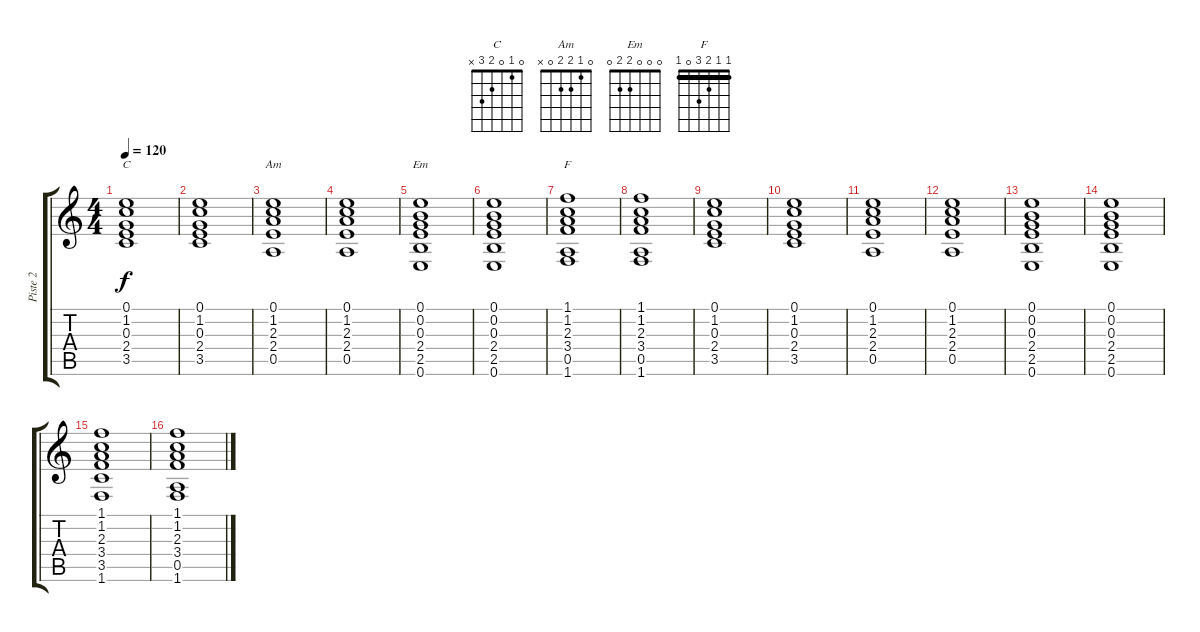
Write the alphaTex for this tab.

\track ("Piste 2" "Piste 2") {instrument acousticguitarnylon}
\staff {score tabs}
\tuning (E4 B3 G3 D3 A2 E2) {hide}
\chord ("C" 0 1 0 2 3 x)
\chord ("Am" 0 1 2 2 0 x)
\chord ("Em" 0 0 0 2 2 0)
\chord ("F" 1 1 2 3 0 1) {barre 1}
\ts (4 4)
\tempo 120
\clef g2
\ks c
(0.1 1.2 0.3 2.4 3.5).1{ch "C" dy f} |
(0.1 1.2 0.3 2.4 3.5).1 |
(0.1 1.2 2.3 2.4 0.5).1{ch "Am"} |
(0.1 1.2 2.3 2.4 0.5).1 |
(0.1 0.2 0.3 2.4 2.5 0.6).1{ch "Em"} |
(0.1 0.2 0.3 2.4 2.5 0.6).1 |
(1.1 1.2 2.3 3.4 0.5 1.6).1{ch "F"} |
(1.1 1.2 2.3 3.4 0.5 1.6).1 |
(0.1 1.2 0.3 2.4 3.5).1 |
(0.1 1.2 0.3 2.4 3.5).1 |
(0.1 1.2 2.3 2.4 0.5).1 |
(0.1 1.2 2.3 2.4 0.5).1 |
(0.1 0.2 0.3 2.4 2.5 0.6).1 |
(0.1 0.2 0.3 2.4 2.5 0.6).1 |
(1.1 1.2 2.3 3.4 3.5 1.6).1 |
(1.1 1.2 2.3 3.4 0.5 1.6).1
